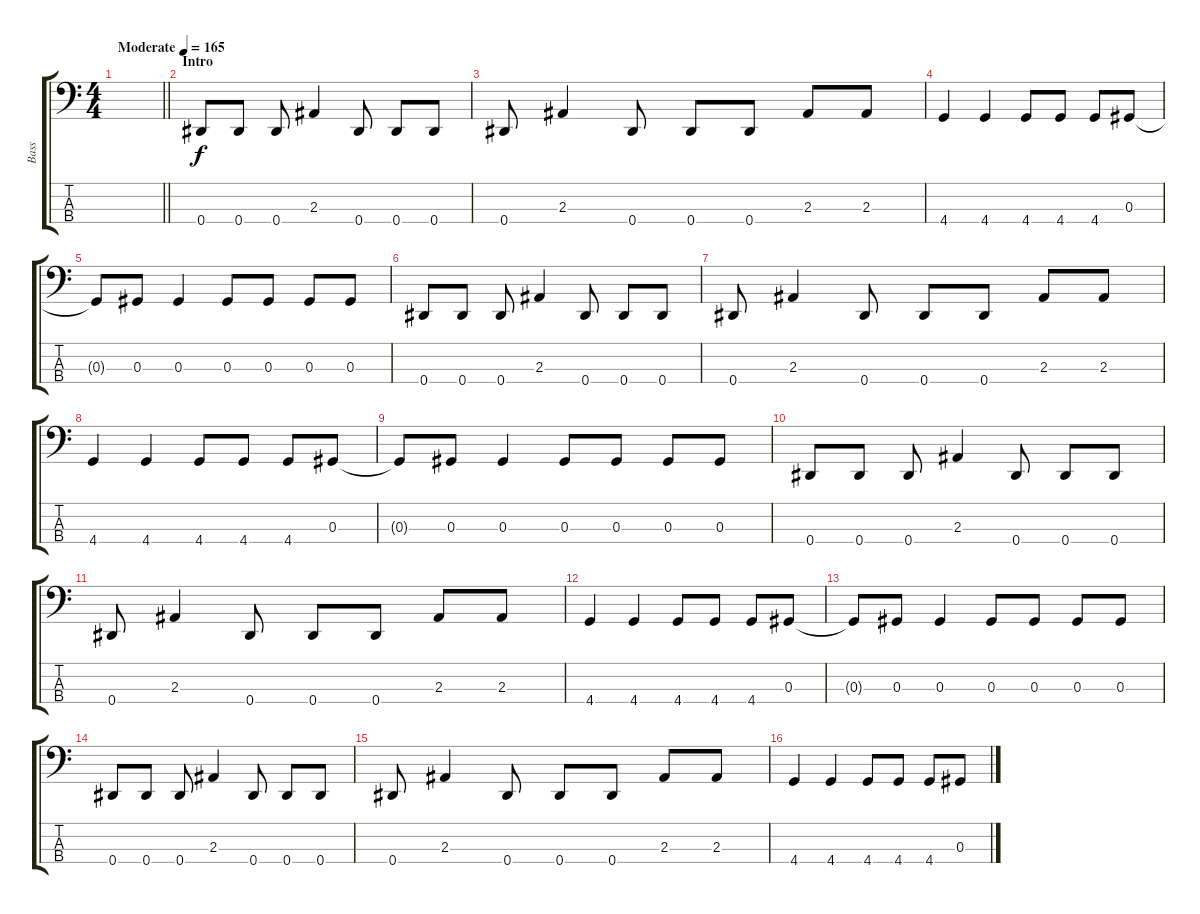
\track ("Bass" "Bass") {instrument electricbassfinger}
\staff {score tabs}
\tuning (Gb2 Db2 Ab1 Eb1) {hide}
\ts (4 4)
\tempo (165 "Moderate")
\clef f4
\barLineRight lightlight
\ks c
|
\section ("" "Intro")
0.4.8 0.4.8 0.4.8 2.3.4 0.4.8 0.4.8 0.4.8 |
0.4.8 2.3.4 0.4.8 0.4.8 0.4.8 2.3.8 2.3.8 |
4.4.4 4.4.4 4.4.8 4.4.8 4.4.8 0.3.8 |
0.3{t}.8 0.3.8 0.3.4 0.3.8 0.3.8 0.3.8 0.3.8 |
0.4.8 0.4.8 0.4.8 2.3.4 0.4.8 0.4.8 0.4.8 |
0.4.8 2.3.4 0.4.8 0.4.8 0.4.8 2.3.8 2.3.8 |
4.4.4 4.4.4 4.4.8 4.4.8 4.4.8 0.3.8 |
0.3{t}.8 0.3.8 0.3.4 0.3.8 0.3.8 0.3.8 0.3.8 |
0.4.8 0.4.8 0.4.8 2.3.4 0.4.8 0.4.8 0.4.8 |
0.4.8 2.3.4 0.4.8 0.4.8 0.4.8 2.3.8 2.3.8 |
4.4.4 4.4.4 4.4.8 4.4.8 4.4.8 0.3.8 |
0.3{t}.8 0.3.8 0.3.4 0.3.8 0.3.8 0.3.8 0.3.8 |
0.4.8 0.4.8 0.4.8 2.3.4 0.4.8 0.4.8 0.4.8 |
0.4.8 2.3.4 0.4.8 0.4.8 0.4.8 2.3.8 2.3.8 |
4.4.4 4.4.4 4.4.8 4.4.8 4.4.8 0.3.8
